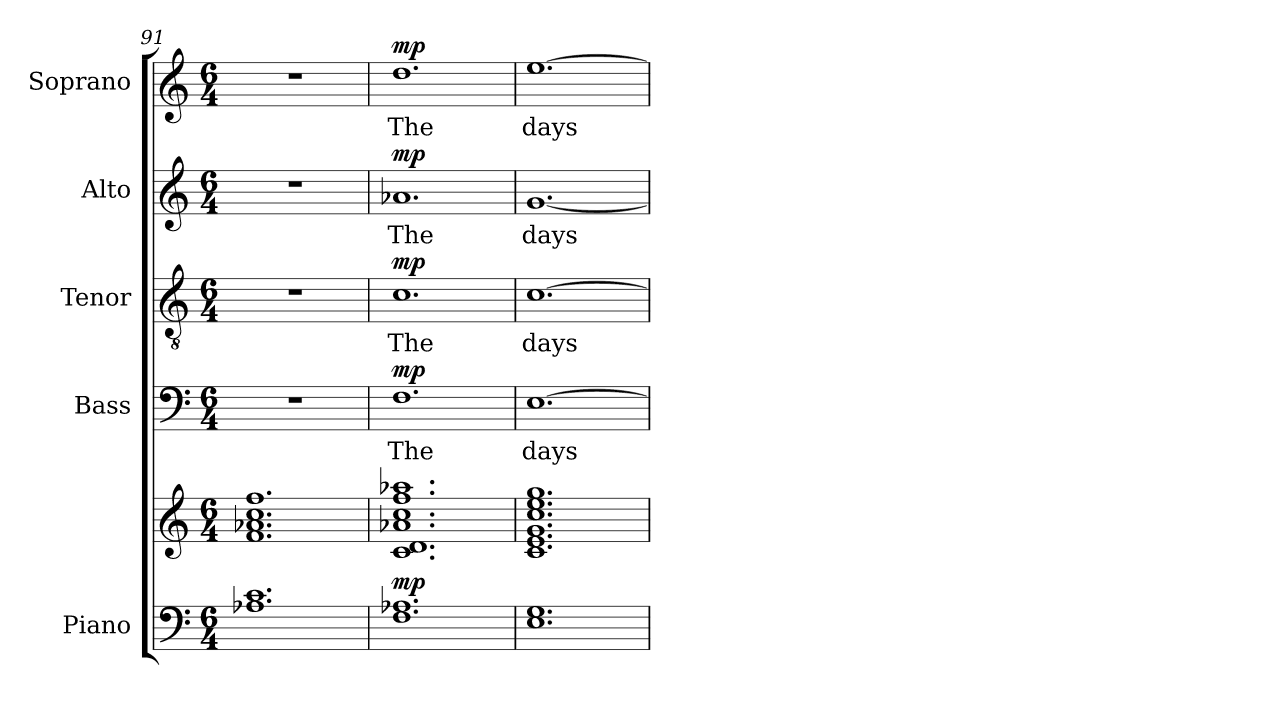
**kern	**kern	**dynam	**kern	**text	**dynam	**kern	**text	**dynam	**kern	**text	**dynam	**kern	**text	**dynam
*part5	*part5	*part5	*part4	*part4	*part4	*part3	*part3	*part3	*part2	*part2	*part2	*part1	*part1	*part1
*staff6	*staff5	*staff5/6	*staff4	*staff4	*staff4	*staff3	*staff3	*staff3	*staff2	*staff2	*staff2	*staff1	*staff1	*staff1
*I"Piano	*	*	*I"Bass	*	*	*I"Tenor	*	*	*I"Alto	*	*	*I"Soprano	*	*
*I'Pno	*	*	*	*	*	*	*	*	*	*	*	*	*	*
*clefF4	*clefG2	*	*clefF4	*	*	*clefGv2	*	*	*clefG2	*	*	*clefG2	*	*
*k[]	*k[]	*	*k[]	*	*	*k[]	*	*	*k[]	*	*	*k[]	*	*
*M6/4	*M6/4	*	*M6/4	*	*	*M6/4	*	*	*M6/4	*	*	*M6/4	*	*
=91	=91	=91	=91	=91	=91	=91	=91	=91	=91	=91	=91	=91	=91	=91
1.A-X 1.c	1.f 1.a-X 1.cc 1.ff	.	1.r	.	.	1.r	.	.	1.r	.	.	1.r	.	.
=92	=92	=92	=92	=92	=92	=92	=92	=92	=92	=92	=92	=92	=92	=92
!	!	!LO:DY:a=2	!	!LO:LY:b	!LO:DY:a	!	!LO:LY:b	!LO:DY:a	!	!LO:LY:b	!LO:DY:a	!	!LO:LY:b	!LO:DY:a
1.F 1.A-X	1.c 1.d 1.a-X 1.cc 1.ff 1.aa-X	mp	1.F	The	mp	1.c	The	mp	1.a-X	The	mp	1.dd	The	mp
=93	=93	=93	=93	=93	=93	=93	=93	=93	=93	=93	=93	=93	=93	=93
!	!	!	!	!LO:LY:b	!	!	!LO:LY:b	!	!	!LO:LY:b	!	!	!LO:LY:b	!
1.E 1.G	1.c 1.e 1.g 1.cc 1.ee 1.gg	.	[1.E	days	.	[1.c	days	.	[1.g	days	.	[1.ee	days	.
=	=	=	=	=	=	=	=	=	=	=	=	=	=	=
*-	*-	*-	*-	*-	*-	*-	*-	*-	*-	*-	*-	*-	*-	*-
